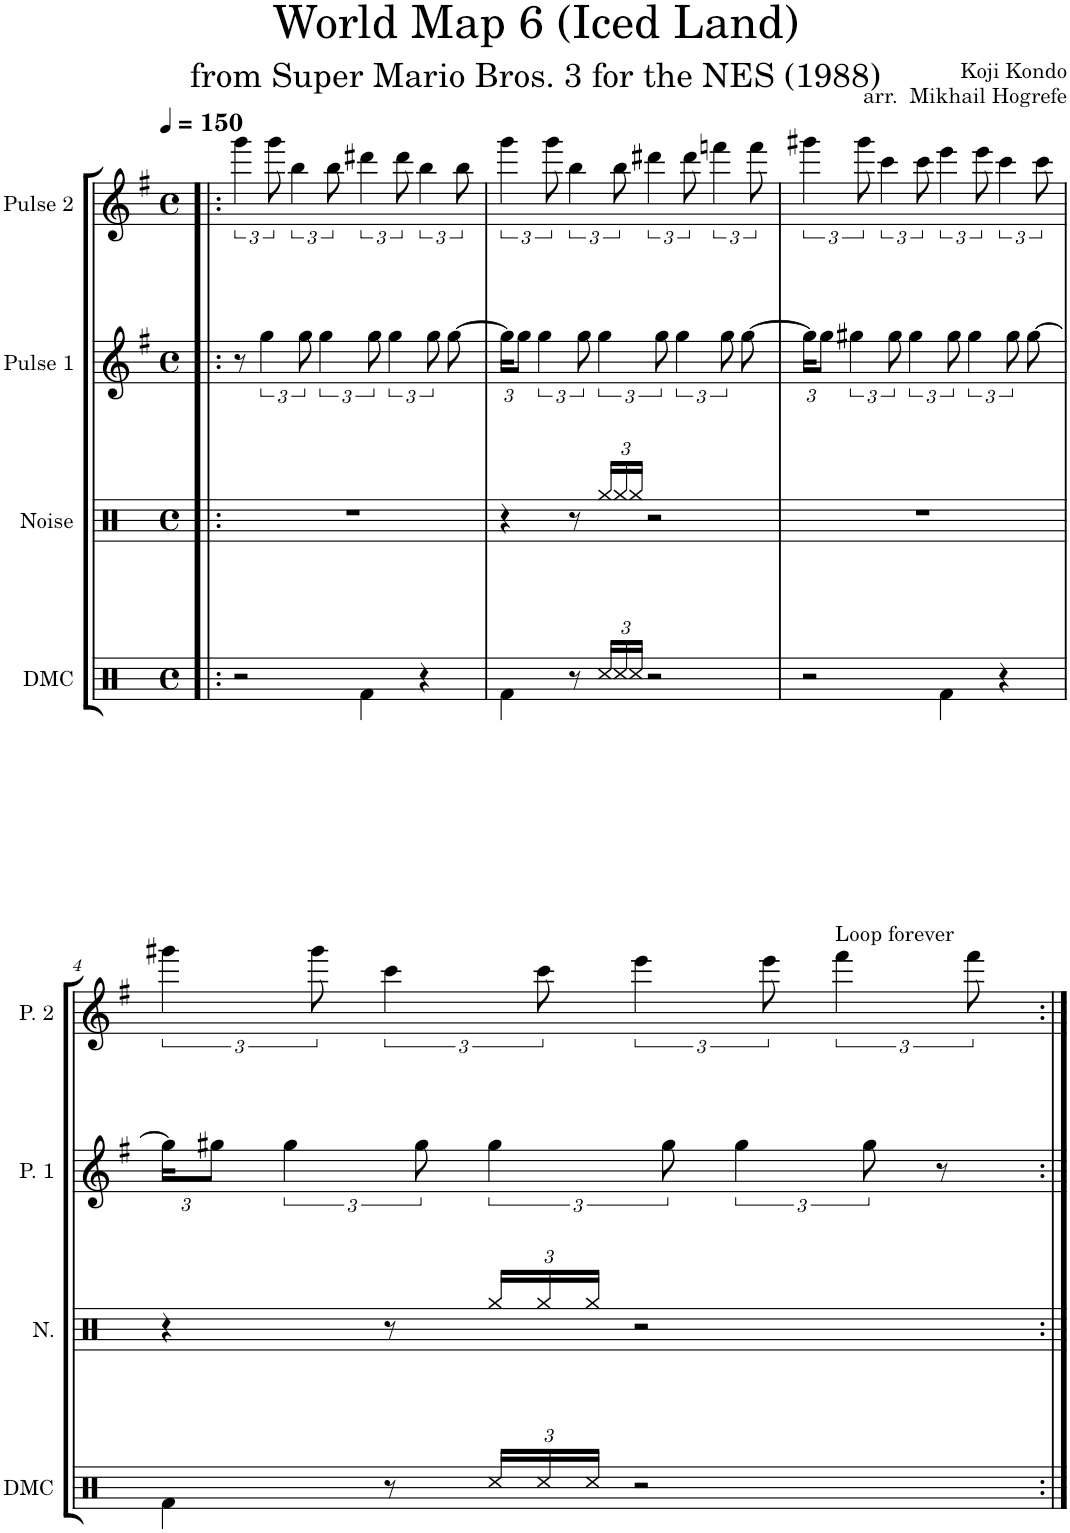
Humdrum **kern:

**kern	**kern	**kern	**kern
*part4	*part3	*part2	*part1
*staff4	*staff3	*staff2	*staff1
*I"DMC	*I"Noise	*I"Pulse 1	*I"Pulse 2
*I'DMC	*I'N.	*I'P. 1	*I'P. 2
*clefX	*clefX	*clefG2	*clefG2
*k[]	*k[]	*k[f#]	*k[f#]
*M4/4	*M4/4	*M4/4	*M4/4
*met(c)	*met(c)	*met(c)	*met(c)
*MM150	*MM150	*MM150	*MM150
=1!|:	=1!|:	=1!|:	=1!|:
2r	1r	8r	6ggg\
.	.	6gg\	.
.	.	.	12ggg\
.	.	.	6bb\
.	.	12gg\	.
.	.	6gg\	.
.	.	.	12bb\
4Rf\	.	.	6ddd#X\
.	.	12gg\	.
.	.	6gg\	.
.	.	.	12ddd#\
4r	.	.	6bb\
.	.	12gg\	.
.	.	[8gg\	.
.	.	.	12bb\
=2	=2	=2	=2
*	*	*Xbrackettup	*
4Rf\	4r	24gg\KL]	6ggg\
.	.	12gg\J	.
*	*	*brackettup	*
.	.	6gg\	.
.	.	.	12ggg\
8r	8r	.	6bb\
.	.	12gg\	.
*Xbrackettup	*Xbrackettup	*	*
24Rcc/LL	24Rgg/LL	6gg\	.
24Rcc/	24Rgg/	.	12bb\
24Rcc/JJ	24Rgg/JJ	.	.
2r	2r	.	6ddd#X\
.	.	12gg\	.
.	.	6gg\	.
.	.	.	12ddd#\
.	.	.	6fffn\
.	.	12gg\	.
.	.	[8gg\	.
.	.	.	12fff\
=3	=3	=3	=3
*	*	*Xbrackettup	*
2r	1r	24gg\KL]	6ggg#X\
.	.	12gg\J	.
*	*	*brackettup	*
.	.	6gg#X\	.
.	.	.	12ggg#\
.	.	.	6ccc\
.	.	12gg#\	.
.	.	6gg#\	.
.	.	.	12ccc\
4Rf\	.	.	6eee\
.	.	12gg#\	.
.	.	6gg#\	.
.	.	.	12eee\
4r	.	.	6ccc\
.	.	12gg#\	.
.	.	[8gg#\	.
.	.	.	12ccc\
!!LO:LB:g=z
=4	=4	=4	=4
*	*	*Xbrackettup	*
4Rf\	4r	24gg#\KL]	6ggg#X\
.	.	12gg#X\J	.
*	*	*brackettup	*
.	.	6gg#\	.
.	.	.	12ggg#\
8r	8r	.	6ccc\
.	.	12gg#\	.
24Rcc/LL	24Rgg/LL	6gg#\	.
24Rcc/	24Rgg/	.	12ccc\
24Rcc/JJ	24Rgg/JJ	.	.
2r	2r	.	6eee\
.	.	12gg#\	.
.	.	6gg#\	.
.	.	.	12eee\
!	!	!	!LO:TX:a:t=Loop forever
.	.	.	6fff#\
.	.	12gg#\	.
.	.	8r	.
.	.	.	12fff#\
=:|!	=:|!	=:|!	=:|!
*-	*-	*-	*-
